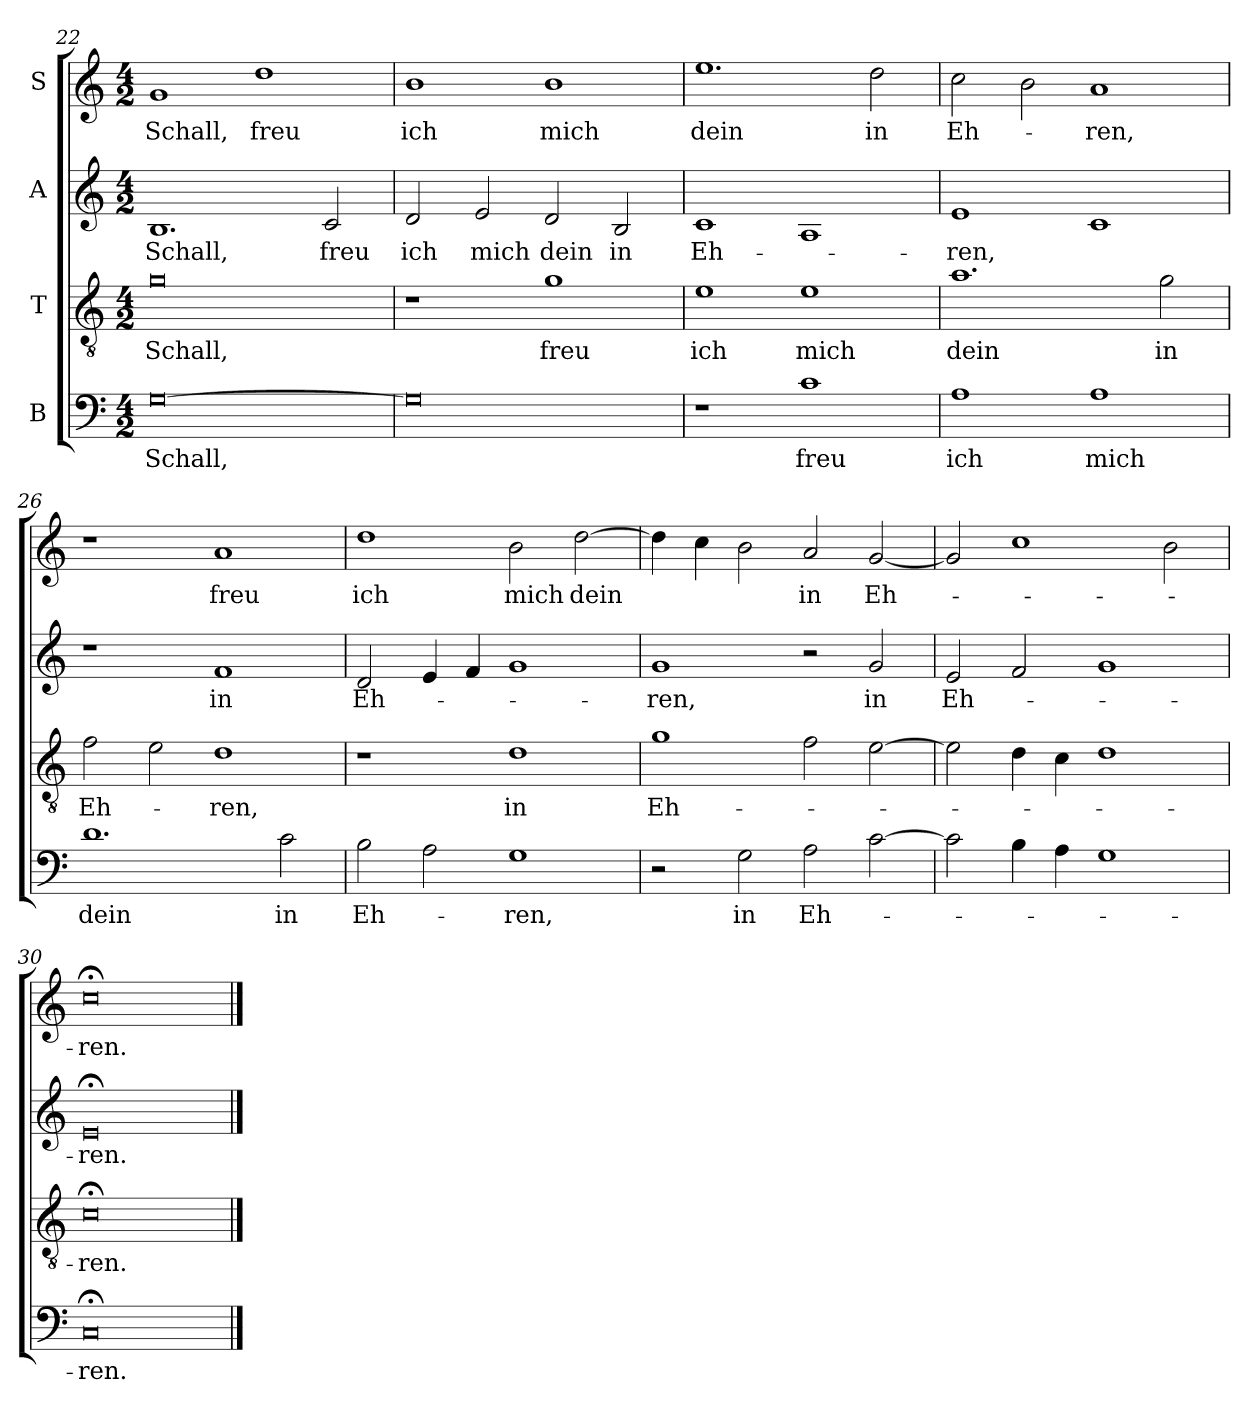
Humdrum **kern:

**kern	**text	**kern	**text	**kern	**text	**kern	**text
*part4	*part4	*part3	*part3	*part2	*part2	*part1	*part1
*staff4	*staff4	*staff3	*staff3	*staff2	*staff2	*staff1	*staff1
*I"B	*	*I"T	*	*I"A	*	*I"S	*
*clefF4	*	*clefGv2	*	*clefG2	*	*clefG2	*
*k[]	*	*k[]	*	*k[]	*	*k[]	*
*M4/2	*	*M4/2	*	*M4/2	*	*M4/2	*
=22	=22	=22	=22	=22	=22	=22	=22
!	!LO:LY:b	!	!LO:LY:b	!	!LO:LY:b	!	!LO:LY:b
[0G\	Schall,	0g	Schall,	1.B	Schall,	1g	Schall,
!	!	!	!	!	!	!	!LO:LY:b
.	.	.	.	.	.	1dd	freu
!	!	!	!	!	!LO:LY:b	!	!
.	.	.	.	2c/	freu	.	.
=23	=23	=23	=23	=23	=23	=23	=23
!	!	!	!	!	!LO:LY:b	!	!LO:LY:b
0G]	.	1r	.	2d/	ich	1b	ich
!	!	!	!	!	!LO:LY:b	!	!
.	.	.	.	2e/	mich	.	.
!	!	!	!LO:LY:b	!	!LO:LY:b	!	!LO:LY:b
.	.	1g	freu	2d/	dein	1b	mich
!	!	!	!	!	!LO:LY:b	!	!
.	.	.	.	2B/	in	.	.
=24	=24	=24	=24	=24	=24	=24	=24
!	!	!	!LO:LY:b	!	!LO:LY:b	!	!LO:LY:b
1r	.	1e	ich	1c	Eh-	1.ee	dein
!	!LO:LY:b	!	!LO:LY:b	!	!	!	!
1c	freu	1e	mich	1A	.	.	.
!	!	!	!	!	!	!	!LO:LY:b
.	.	.	.	.	.	2dd\	in
!!LO:LB:g=z
=25	=25	=25	=25	=25	=25	=25	=25
!	!LO:LY:b	!	!LO:LY:b	!	!LO:LY:b	!	!LO:LY:b
1A	ich	1.a	dein	1e	-ren,	2cc\	Eh-
.	.	.	.	.	.	2b\	.
!	!LO:LY:b	!	!	!	!	!	!LO:LY:b
1A	mich	.	.	1c	.	1a	-ren,
!	!	!	!LO:LY:b	!	!	!	!
.	.	2g\	in	.	.	.	.
=26	=26	=26	=26	=26	=26	=26	=26
!	!LO:LY:b	!	!LO:LY:b	!	!	!	!
1.d	dein	2f\	Eh-	1r	.	1r	.
.	.	2e\	.	.	.	.	.
!	!	!	!LO:LY:b	!	!LO:LY:b	!	!LO:LY:b
.	.	1d	-ren,	1f	in	1a	freu
!	!LO:LY:b	!	!	!	!	!	!
2c\	in	.	.	.	.	.	.
=27	=27	=27	=27	=27	=27	=27	=27
!	!LO:LY:b	!	!	!	!LO:LY:b	!	!LO:LY:b
2B\	-Eh-	1r	.	2d/	Eh-	1dd	ich
2A\	.	.	.	4e/	.	.	.
.	.	.	.	4f/	.	.	.
!	!LO:LY:b	!	!LO:LY:b	!	!	!	!LO:LY:b
1G	-ren,	1d	in	1g	.	2b\	mich
!	!	!	!	!	!	!	!LO:LY:b
.	.	.	.	.	.	[2dd\	dein
=28	=28	=28	=28	=28	=28	=28	=28
!	!	!	!LO:LY:b	!	!LO:LY:b	!	!
2r	.	1g	Eh-	1g	-ren,	4dd\]	.
.	.	.	.	.	.	4cc\	.
!	!LO:LY:b	!	!	!	!	!	!
2G\	in	.	.	.	.	2b\	.
!	!LO:LY:b	!	!	!	!	!	!LO:LY:b
2A\	Eh-	2f\	.	2r	.	2a/	in
!	!	!	!	!	!LO:LY:b	!	!LO:LY:b
[2c	.	[2e	.	2g/	in	[2g	Eh-
=29	=29	=29	=29	=29	=29	=29	=29
!	!	!	!	!	!LO:LY:b	!	!
2c\]	.	2e\]	.	2e/	Eh-	2g/]	.
4B\	.	4d\	.	2f/	.	1cc	.
4A\	.	4c\	.	.	.	.	.
1G	.	1d	.	1g	.	.	.
.	.	.	.	.	.	2b\	.
=30	=30	=30	=30	=30	=30	=30	=30
!	!LO:LY:b	!	!LO:LY:b	!	!LO:LY:b	!	!LO:LY:b
0C;<	-ren.	0c;<	-ren.	0e;<	-ren.	0cc;<	-ren.
==	==	==	==	==	==	==	==
*-	*-	*-	*-	*-	*-	*-	*-
